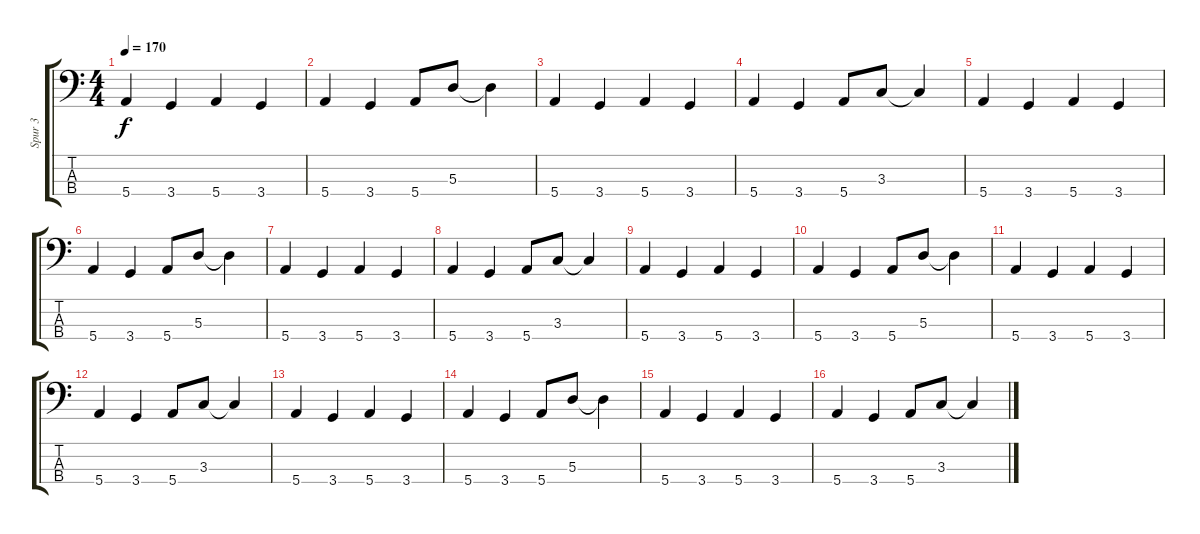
\track ("Spur 3" "Spur 3") {instrument electricbassfinger}
\staff {score tabs}
\tuning (G2 D2 A1 E1) {hide}
\ts (4 4)
\tempo 170
\clef f4
\ks c
5.4.4{dy f} 3.4.4 5.4.4 3.4.4 |
5.4.4 3.4.4 5.4.8 5.3.8 5.3{t}.4 |
5.4.4 3.4.4 5.4.4 3.4.4 |
5.4.4 3.4.4 5.4.8 3.3.8 3.3{t}.4 |
5.4.4 3.4.4 5.4.4 3.4.4 |
5.4.4 3.4.4 5.4.8 5.3.8 5.3{t}.4 |
5.4.4 3.4.4 5.4.4 3.4.4 |
5.4.4 3.4.4 5.4.8 3.3.8 3.3{t}.4 |
5.4.4 3.4.4 5.4.4 3.4.4 |
5.4.4 3.4.4 5.4.8 5.3.8 5.3{t}.4 |
5.4.4 3.4.4 5.4.4 3.4.4 |
5.4.4 3.4.4 5.4.8 3.3.8 3.3{t}.4 |
5.4.4 3.4.4 5.4.4 3.4.4 |
5.4.4 3.4.4 5.4.8 5.3.8 5.3{t}.4 |
5.4.4 3.4.4 5.4.4 3.4.4 |
5.4.4 3.4.4 5.4.8 3.3.8 3.3{t}.4
